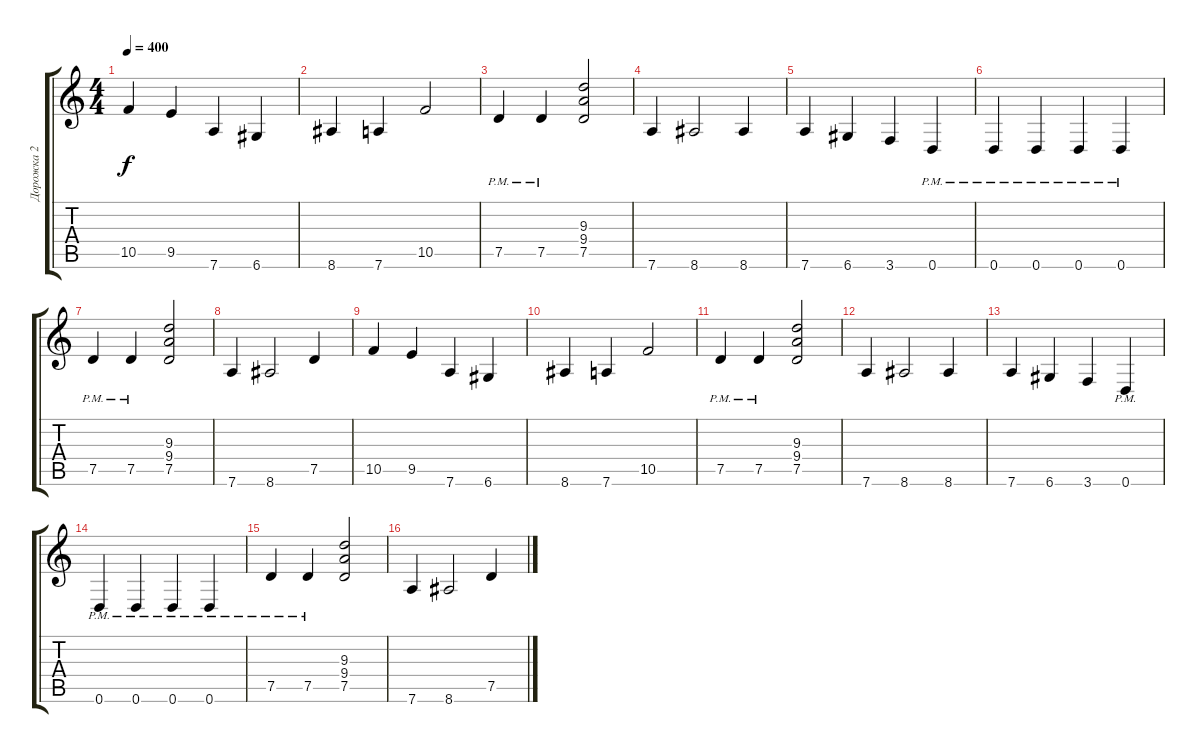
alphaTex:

\track ("Дорожка 2" "Дорожка 2") {instrument overdrivenguitar}
\staff {score tabs}
\tuning (D4 A3 F3 C3 G2 D2) {hide}
\ts (4 4)
\tempo 400
\clef g2
\ks c
10.5.4{dy f} 9.5.4 7.6.4 6.6.4 |
8.6.4 7.6.4 10.5.2 |
7.5{pm}.4 7.5{pm}.4 (9.3 9.4 7.5).2 |
7.6.4 8.6.2 8.6.4 |
7.6.4 6.6.4 3.6.4 0.6{pm}.4 |
0.6{pm}.4 0.6{pm}.4 0.6{pm}.4 0.6{pm}.4 |
7.5{pm}.4 7.5{pm}.4 (9.3 9.4 7.5).2 |
7.6.4 8.6.2 7.5.4 |
10.5.4 9.5.4 7.6.4 6.6.4 |
8.6.4 7.6.4 10.5.2 |
7.5{pm}.4 7.5{pm}.4 (9.3 9.4 7.5).2 |
7.6.4 8.6.2 8.6.4 |
7.6.4 6.6.4 3.6.4 0.6{pm}.4 |
0.6{pm}.4 0.6{pm}.4 0.6{pm}.4 0.6{pm}.4 |
7.5{pm}.4 7.5{pm}.4 (9.3 9.4 7.5).2 |
7.6.4 8.6.2 7.5.4
